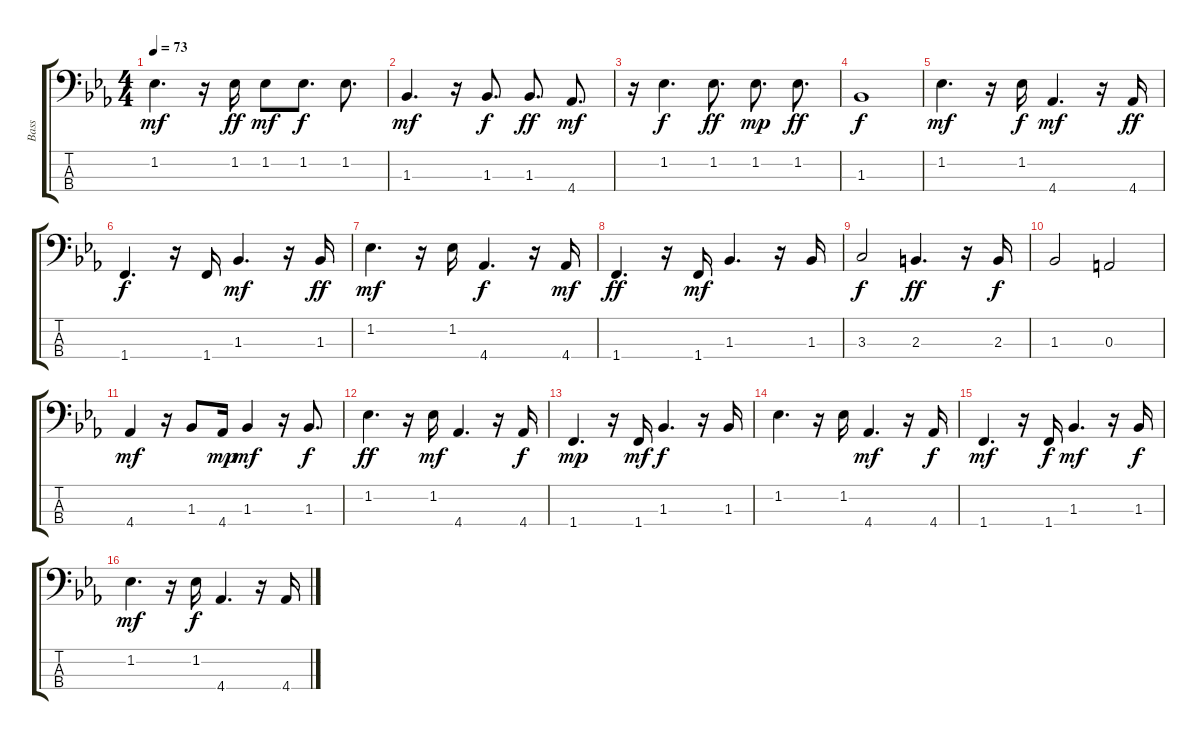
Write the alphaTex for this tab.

\track ("Bass" "Bass") {instrument electricbassfinger}
\staff {score tabs}
\tuning (G2 D2 A1 E1) {hide}
\ts (4 4)
\tempo 73
\clef f4
\ks eb
1.2.4{d dy mf} r.16 1.2.16{dy ff} 1.2.8{dy mf} 1.2.8{d dy f} 1.2.8{d} |
1.3.4{d dy mf} r.16 1.3.8{d dy f} 1.3.8{d dy ff} 4.4.8{d dy mf} |
r.16 1.2.4{d dy f} 1.2.8{d dy ff} 1.2.8{d dy mp} 1.2.8{d dy ff} |
1.3.1{dy f} |
1.2.4{d dy mf} r.16 1.2.16{dy f} 4.4.4{d dy mf} r.16 4.4.16{dy ff} |
1.4.4{d dy f} r.16 1.4.16 1.3.4{d dy mf} r.16 1.3.16{dy ff} |
1.2.4{d dy mf} r.16 1.2.16 4.4.4{d dy f} r.16 4.4.16{dy mf} |
1.4.4{d dy ff} r.16 1.4.16{dy mf} 1.3.4{d} r.16 1.3.16 |
3.3.2{dy f} 2.3.4{d dy ff} r.16 2.3.16{dy f} |
1.3.2 0.3.2 |
4.4.4{dy mf} r.16 1.3.8 4.4.16{dy mp} 1.3.4{dy mf} r.16 1.3.8{d dy f} |
1.2.4{d dy ff} r.16 1.2.16{dy mf} 4.4.4{d} r.16 4.4.16{dy f} |
1.4.4{d dy mp} r.16 1.4.16{dy mf} 1.3.4{d dy f} r.16 1.3.16 |
1.2.4{d} r.16 1.2.16 4.4.4{d dy mf} r.16 4.4.16{dy f} |
1.4.4{d dy mf} r.16 1.4.16{dy f} 1.3.4{d dy mf} r.16 1.3.16{dy f} |
1.2.4{d dy mf} r.16 1.2.16{dy f} 4.4.4{d} r.16 4.4.16
